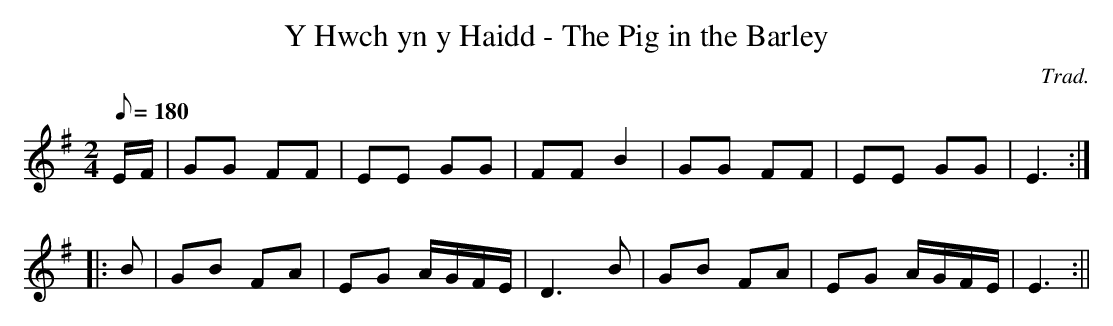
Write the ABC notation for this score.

X:1
T:Y Hwch yn y Haidd - The Pig in the Barley
M:2/4
L:1/8
Q:180
C:Trad.
K:G
E/F/ | GG FF | EE GG | FF B2 | GG FF | EE GG | E3 :||:
B |GB FA|EG A/G/F/E/|D3 B|GB FA|EG A/G/F/E/|E3 :||
